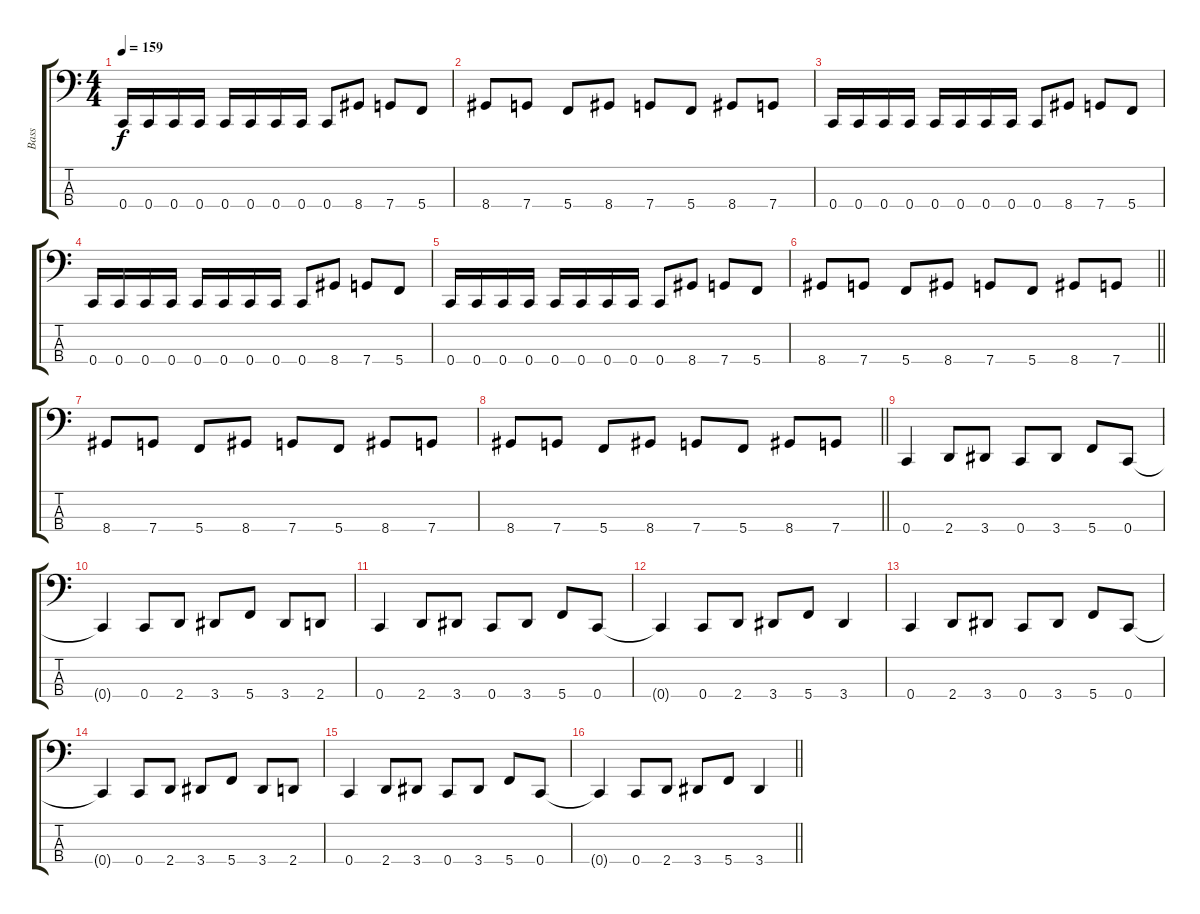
\track ("Bass" "Bass") {instrument electricbassfinger}
\staff {score tabs}
\tuning (F2 C2 G1 C1) {hide}
\ts (4 4)
\tempo 159
\clef f4
\ks c
0.4.16{dy f} 0.4.16 0.4.16 0.4.16 0.4.16 0.4.16 0.4.16 0.4.16 0.4.8 8.4.8 7.4.8 5.4.8 |
8.4.8 7.4.8 5.4.8 8.4.8 7.4.8 5.4.8 8.4.8 7.4.8 |
0.4.16 0.4.16 0.4.16 0.4.16 0.4.16 0.4.16 0.4.16 0.4.16 0.4.8 8.4.8 7.4.8 5.4.8 |
0.4.16 0.4.16 0.4.16 0.4.16 0.4.16 0.4.16 0.4.16 0.4.16 0.4.8 8.4.8 7.4.8 5.4.8 |
0.4.16 0.4.16 0.4.16 0.4.16 0.4.16 0.4.16 0.4.16 0.4.16 0.4.8 8.4.8 7.4.8 5.4.8 |
\barLineRight lightlight
8.4.8 7.4.8 5.4.8 8.4.8 7.4.8 5.4.8 8.4.8 7.4.8 |
8.4.8 7.4.8 5.4.8 8.4.8 7.4.8 5.4.8 8.4.8 7.4.8 |
\barLineRight lightlight
8.4.8 7.4.8 5.4.8 8.4.8 7.4.8 5.4.8 8.4.8 7.4.8 |
\section ("" "")
0.4.4 2.4.8 3.4.8 0.4.8 3.4.8 5.4.8 0.4.8 |
0.4{t}.4 0.4.8 2.4.8 3.4.8 5.4.8 3.4.8 2.4.8 |
0.4.4 2.4.8 3.4.8 0.4.8 3.4.8 5.4.8 0.4.8 |
0.4{t}.4 0.4.8 2.4.8 3.4.8 5.4.8 3.4.4 |
0.4.4 2.4.8 3.4.8 0.4.8 3.4.8 5.4.8 0.4.8 |
0.4{t}.4 0.4.8 2.4.8 3.4.8 5.4.8 3.4.8 2.4.8 |
0.4.4 2.4.8 3.4.8 0.4.8 3.4.8 5.4.8 0.4.8 |
\barLineRight lightlight
0.4{t}.4 0.4.8 2.4.8 3.4.8 5.4.8 3.4.4
